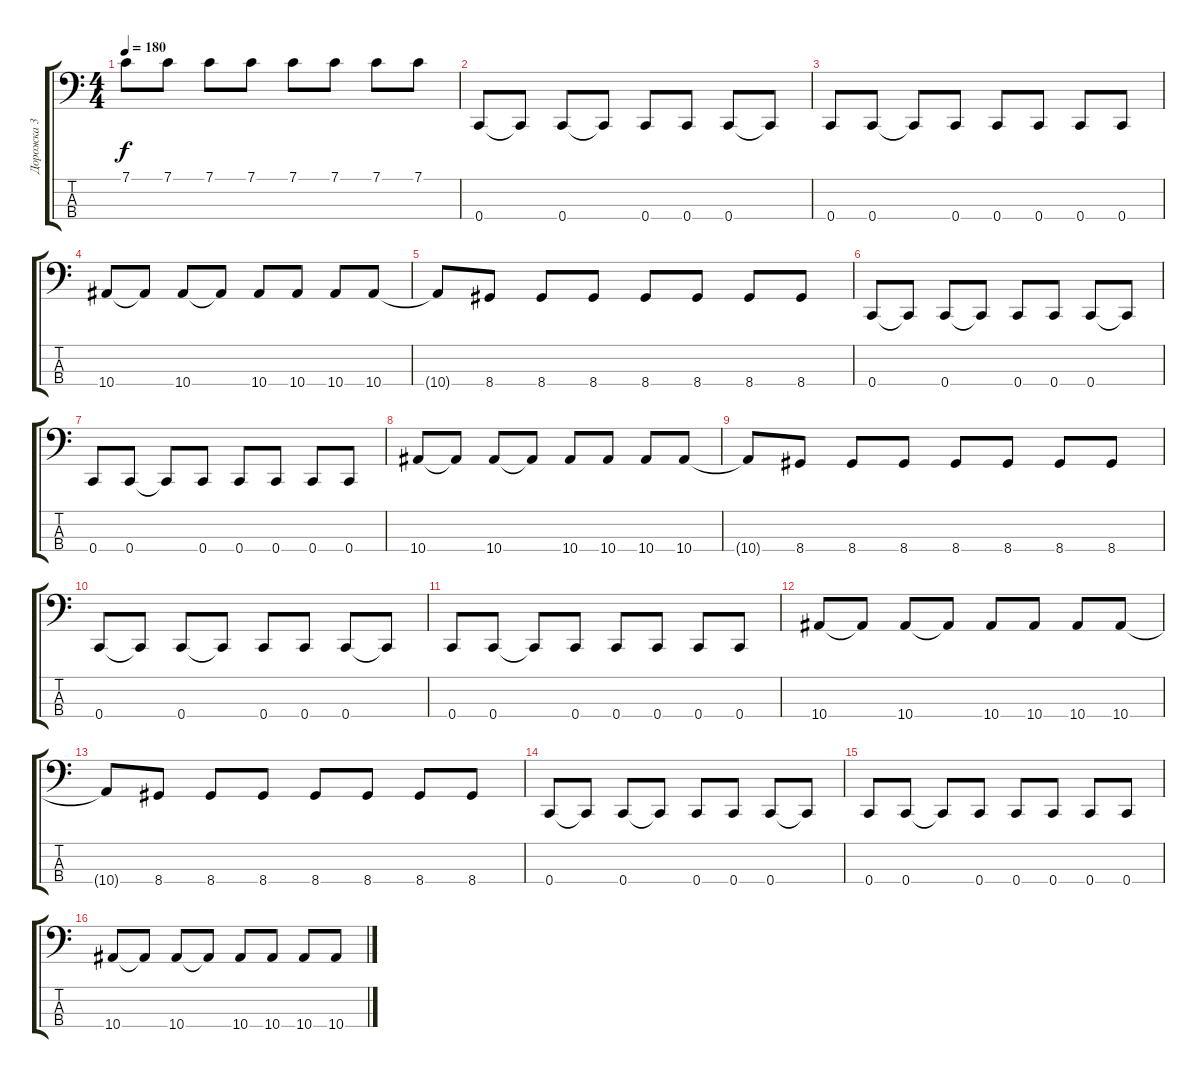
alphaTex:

\track ("Дорожка 3" "Дорожка 3") {instrument electricbassfinger}
\staff {score tabs}
\tuning (F2 C2 G1 C1) {hide}
\ts (4 4)
\tempo 180
\clef f4
\ks c
7.1.8{dy f} 7.1.8 7.1.8 7.1.8 7.1.8 7.1.8 7.1.8 7.1.8 |
0.4.8 0.4{t}.8 0.4.8 0.4{t}.8 0.4.8 0.4.8 0.4.8 0.4{t}.8 |
0.4.8 0.4.8 0.4{t}.8 0.4.8 0.4.8 0.4.8 0.4.8 0.4.8 |
10.4.8 10.4{t}.8 10.4.8 10.4{t}.8 10.4.8 10.4.8 10.4.8 10.4.8 |
10.4{t}.8 8.4.8 8.4.8 8.4.8 8.4.8 8.4.8 8.4.8 8.4.8 |
0.4.8 0.4{t}.8 0.4.8 0.4{t}.8 0.4.8 0.4.8 0.4.8 0.4{t}.8 |
0.4.8 0.4.8 0.4{t}.8 0.4.8 0.4.8 0.4.8 0.4.8 0.4.8 |
10.4.8 10.4{t}.8 10.4.8 10.4{t}.8 10.4.8 10.4.8 10.4.8 10.4.8 |
10.4{t}.8 8.4.8 8.4.8 8.4.8 8.4.8 8.4.8 8.4.8 8.4.8 |
0.4.8 0.4{t}.8 0.4.8 0.4{t}.8 0.4.8 0.4.8 0.4.8 0.4{t}.8 |
0.4.8 0.4.8 0.4{t}.8 0.4.8 0.4.8 0.4.8 0.4.8 0.4.8 |
10.4.8 10.4{t}.8 10.4.8 10.4{t}.8 10.4.8 10.4.8 10.4.8 10.4.8 |
10.4{t}.8 8.4.8 8.4.8 8.4.8 8.4.8 8.4.8 8.4.8 8.4.8 |
0.4.8 0.4{t}.8 0.4.8 0.4{t}.8 0.4.8 0.4.8 0.4.8 0.4{t}.8 |
0.4.8 0.4.8 0.4{t}.8 0.4.8 0.4.8 0.4.8 0.4.8 0.4.8 |
10.4.8 10.4{t}.8 10.4.8 10.4{t}.8 10.4.8 10.4.8 10.4.8 10.4.8
